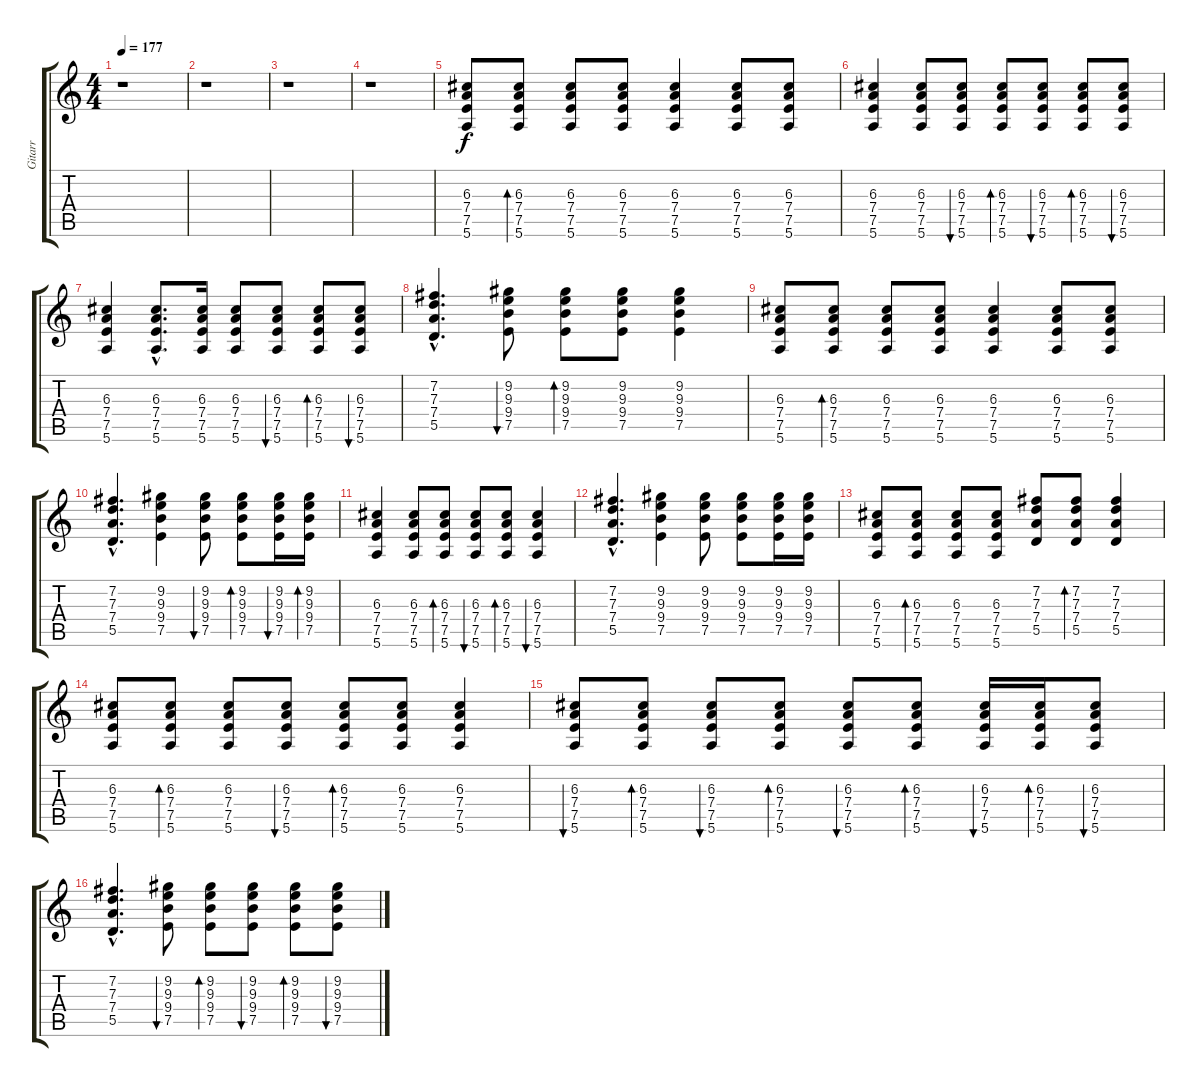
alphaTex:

\track ("Gitarr" "Gitarr") {instrument distortionguitar}
\staff {score tabs}
\tuning (E4 B3 G3 D3 A2 E2) {hide}
\ts (4 4)
\tempo 177
\clef g2
\ks c
r.1{dy f} |
r.1 |
r.1 |
r.1 |
(6.3 7.4 7.5 5.6).8 (6.3 7.4 7.5 5.6).8{bd 240} (6.3 7.4 7.5 5.6).8 (6.3 7.4 7.5 5.6).8 (6.3 7.4 7.5 5.6).4 (6.3 7.4 7.5 5.6).8 (6.3 7.4 7.5 5.6).8 |
(6.3 7.4 7.5 5.6).4 (6.3 7.4 7.5 5.6).8 (6.3 7.4 7.5 5.6).8{bu 240} (6.3 7.4 7.5 5.6).8{bd 240} (6.3 7.4 7.5 5.6).8{bu 240} (6.3 7.4 7.5 5.6).8{bd 240} (6.3 7.4 7.5 5.6).8{bu 240} |
(6.3 7.4 7.5 5.6).4 (6.3{hac} 7.4{hac} 7.5{hac} 5.6{hac}).8{d} (6.3 7.4 7.5 5.6).16 (6.3 7.4 7.5 5.6).8 (6.3 7.4 7.5 5.6).8{bu 240} (6.3 7.4 7.5 5.6).8{bd 240} (6.3 7.4 7.5 5.6).8{bu 240} |
(7.2{hac} 7.3{hac} 7.4{hac} 5.5{hac}).4{d} (9.2 9.3 9.4 7.5).8{bu 240} (9.2 9.3 9.4 7.5).8{bd 240} (9.2 9.3 9.4 7.5).8 (9.2 9.3 9.4 7.5).4 |
(6.3 7.4 7.5 5.6).8 (6.3 7.4 7.5 5.6).8{bd 240} (6.3 7.4 7.5 5.6).8 (6.3 7.4 7.5 5.6).8 (6.3 7.4 7.5 5.6).4 (6.3 7.4 7.5 5.6).8 (6.3 7.4 7.5 5.6).8 |
(7.2{hac} 7.3{hac} 7.4{hac} 5.5{hac}).4{d} (9.2 9.3 9.4 7.5).4 (9.2 9.3 9.4 7.5).8{bu 240} (9.2 9.3 9.4 7.5).8{bd 240} (9.2 9.3 9.4 7.5).16{bu 120} (9.2 9.3 9.4 7.5).16{bd 120} |
(6.3 7.4 7.5 5.6).4 (6.3 7.4 7.5 5.6).8 (6.3 7.4 7.5 5.6).8{bd 240} (6.3 7.4 7.5 5.6).8{bu 120} (6.3 7.4 7.5 5.6).8{bd 240} (6.3 7.4 7.5 5.6).4{bu 120} |
(7.2{hac} 7.3{hac} 7.4{hac} 5.5{hac}).4{d} (9.2 9.3 9.4 7.5).4 (9.2 9.3 9.4 7.5).8 (9.2 9.3 9.4 7.5).8 (9.2 9.3 9.4 7.5).16 (9.2 9.3 9.4 7.5).16 |
(6.3 7.4 7.5 5.6).8 (6.3 7.4 7.5 5.6).8{bd 240} (6.3 7.4 7.5 5.6).8 (6.3 7.4 7.5 5.6).8 (7.2 7.3 7.4 5.5).8 (7.2 7.3 7.4 5.5).8{bd 240} (7.2 7.3 7.4 5.5).4 |
(6.3 7.4 7.5 5.6).8 (6.3 7.4 7.5 5.6).8{bd 240} (6.3 7.4 7.5 5.6).8 (6.3 7.4 7.5 5.6).8{bu 240} (6.3 7.4 7.5 5.6).8{bd 240} (6.3 7.4 7.5 5.6).8 (6.3 7.4 7.5 5.6).4 |
(6.3 7.4 7.5 5.6).8{bu 240} (6.3 7.4 7.5 5.6).8{bd 240} (6.3 7.4 7.5 5.6).8{bu 240} (6.3 7.4 7.5 5.6).8{bd 240} (6.3 7.4 7.5 5.6).8{bu 240} (6.3 7.4 7.5 5.6).8{bd 240} (6.3 7.4 7.5 5.6).16{bu 120} (6.3 7.4 7.5 5.6).16{bd 120} (6.3 7.4 7.5 5.6).8{bu 240} |
(7.2{hac} 7.3{hac} 7.4{hac} 5.5{hac}).4{d} (9.2 9.3 9.4 7.5).8{bu 240} (9.2 9.3 9.4 7.5).8{bd 240} (9.2 9.3 9.4 7.5).8{bu 240} (9.2 9.3 9.4 7.5).8{bd 240} (9.2 9.3 9.4 7.5).8{bu 240}
